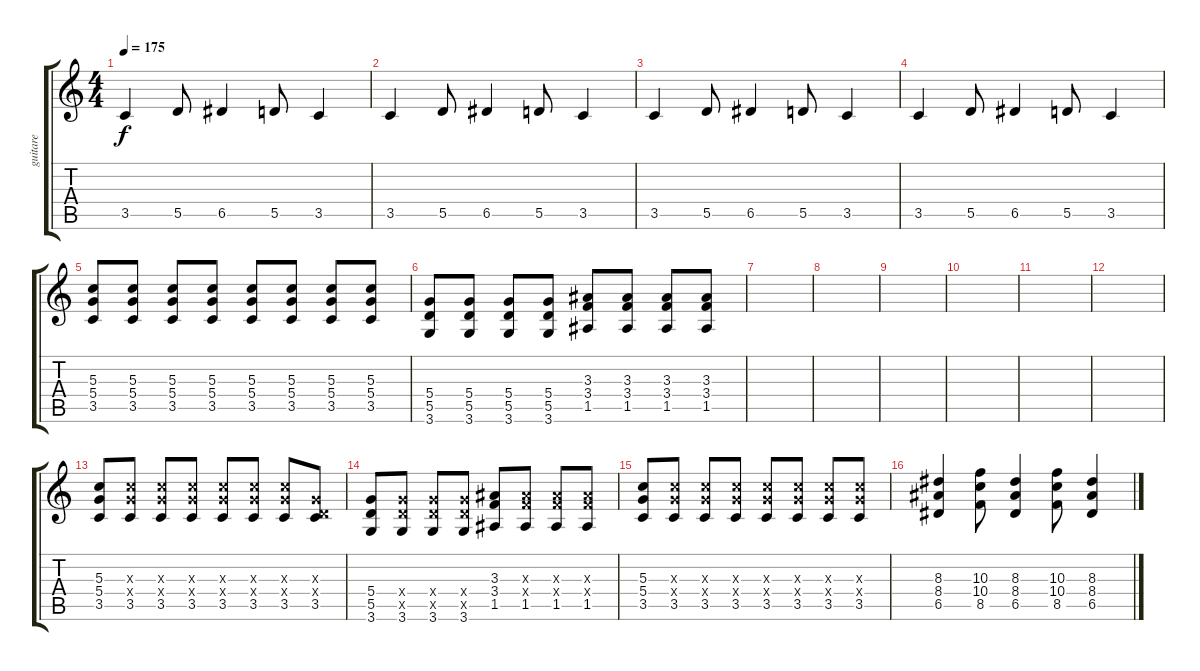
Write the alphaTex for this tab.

\track ("guitare" "guitare") {instrument distortionguitar}
\staff {score tabs}
\tuning (E4 B3 G3 D3 A2 E2) {hide}
\ts (4 4)
\tempo 175
\clef g2
\ks c
3.5.4{dy f} 5.5.8 6.5.4 5.5.8 3.5.4 |
3.5.4 5.5.8 6.5.4 5.5.8 3.5.4 |
3.5.4 5.5.8 6.5.4 5.5.8 3.5.4 |
3.5.4 5.5.8 6.5.4 5.5.8 3.5.4 |
(5.3 5.4 3.5).8{volume 6} (5.3 5.4 3.5).8 (5.3 5.4 3.5).8 (5.3 5.4 3.5).8 (5.3 5.4 3.5).8 (5.3 5.4 3.5).8 (5.3 5.4 3.5).8 (5.3 5.4 3.5).8 |
(5.4 5.5 3.6).8 (5.4 5.5 3.6).8 (5.4 5.5 3.6).8 (5.4 5.5 3.6).8 (3.3 3.4 1.5).8 (3.3 3.4 1.5).8 (3.3 3.4 1.5).8 (3.3 3.4 1.5).8 |
|
|
|
|
|
|
(5.3 5.4 3.5).8 (5.3{x} 5.4{x} 3.5).8 (5.3{x} 5.4{x} 3.5).8 (5.3{x} 5.4{x} 3.5).8 (5.3{x} 5.4{x} 3.5).8 (5.3{x} 5.4{x} 3.5).8 (5.3{x} 5.4{x} 3.5).8 (0.3{x} 0.4{x} 3.5).8 |
(5.4 5.5 3.6).8 (5.4{x} 5.5{x} 3.6).8 (5.4{x} 5.5{x} 3.6).8 (5.4{x} 5.5{x} 3.6).8 (3.3 3.4 1.5).8 (3.3{x} 3.4{x} 1.5).8 (3.3{x} 3.4{x} 1.5).8 (3.3{x} 3.4{x} 1.5).8 |
(5.3 5.4 3.5).8 (5.3{x} 5.4{x} 3.5).8 (5.3{x} 5.4{x} 3.5).8 (5.3{x} 5.4{x} 3.5).8 (5.3{x} 5.4{x} 3.5).8 (5.3{x} 5.4{x} 3.5).8 (5.3{x} 5.4{x} 3.5).8 (5.3{x} 5.4{x} 3.5).8 |
(8.3 8.4 6.5).4 (10.3 10.4 8.5).8 (8.3 8.4 6.5).4 (10.3 10.4 8.5).8 (8.3 8.4 6.5).4
